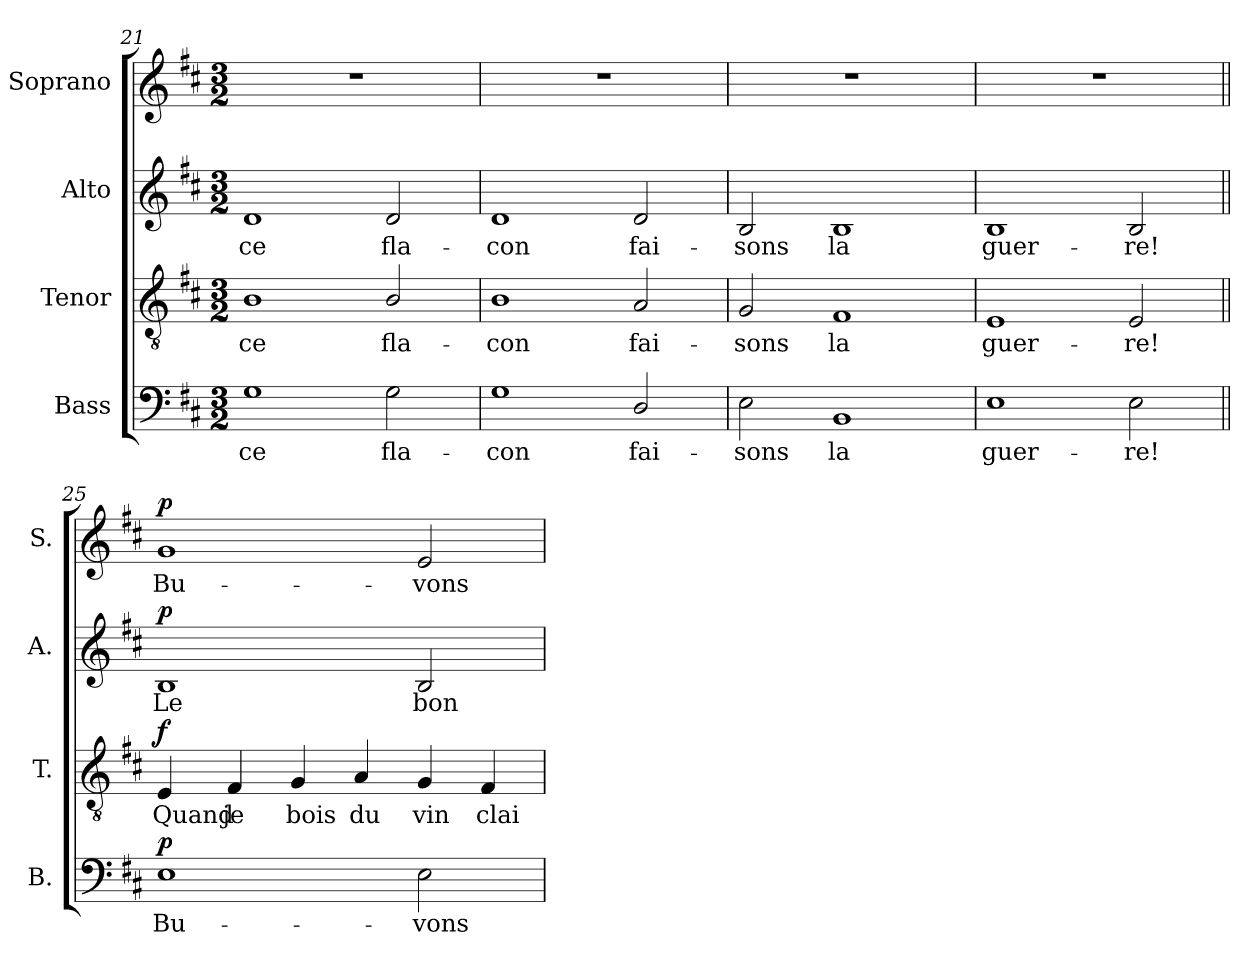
**kern	**text	**dynam	**kern	**text	**dynam	**kern	**text	**dynam	**kern	**text	**dynam
*part4	*part4	*part4	*part3	*part3	*part3	*part2	*part2	*part2	*part1	*part1	*part1
*staff4	*staff4	*staff4	*staff3	*staff3	*staff3	*staff2	*staff2	*staff2	*staff1	*staff1	*staff1
*I"Bass	*	*	*I"Tenor	*	*	*I"Alto	*	*	*I"Soprano	*	*
*I'B.	*	*	*I'T.	*	*	*I'A.	*	*	*I'S.	*	*
*clefF4	*	*	*clefGv2	*	*	*clefG2	*	*	*clefG2	*	*
*	*	*	*ITrd7c12	*	*	*	*	*	*	*	*
*k[f#c#]	*	*	*k[f#c#]	*	*	*k[f#c#]	*	*	*k[f#c#]	*	*
*D:	*	*	*D:	*	*	*D:	*	*	*D:	*	*
*M3/2	*	*	*M3/2	*	*	*M3/2	*	*	*M3/2	*	*
=21	=21	=21	=21	=21	=21	=21	=21	=21	=21	=21	=21
!	!LO:LY:b:color=#000000	!	!	!	!	!	!	!	!	!	!
!	!	!	!	!LO:LY:b:color=#000000	!	!	!	!	!	!	!
!	!	!	!	!	!	!	!LO:LY:b:color=#000000	!	!LO:N:vis=1	!	!
1Gi	ce	.	1BBi	ce	.	1di	ce	.	1.r	.	.
!	!LO:LY:b:color=#000000	!	!	!	!	!	!	!	!	!	!
!	!	!	!	!LO:LY:b:color=#000000	!	!	!	!	!	!	!
!	!	!	!	!	!	!	!LO:LY:b:color=#000000	!	!	!	!
2Gi\	fla-	.	2BBi/	fla-	.	2di/	fla-	.	.	.	.
=22	=22	=22	=22	=22	=22	=22	=22	=22	=22	=22	=22
!	!LO:LY:b:color=#000000	!	!	!	!	!	!	!	!	!	!
!	!	!	!	!LO:LY:b:color=#000000	!	!	!	!	!	!	!
!	!	!	!	!	!	!	!LO:LY:b:color=#000000	!	!LO:N:vis=1	!	!
1Gi	-con	.	1BBi	-con	.	1di	-con	.	1.r	.	.
!	!LO:LY:b:color=#000000	!	!	!	!	!	!	!	!	!	!
!	!	!	!	!LO:LY:b:color=#000000	!	!	!	!	!	!	!
!	!	!	!	!	!	!	!LO:LY:b:color=#000000	!	!	!	!
2Di/	fai-	.	2AAi/	fai-	.	2di/	fai-	.	.	.	.
!!LO:LB:g=z
=23	=23	=23	=23	=23	=23	=23	=23	=23	=23	=23	=23
!	!LO:LY:b:color=#000000	!	!	!	!	!	!	!	!	!	!
!	!	!	!	!LO:LY:b:color=#000000	!	!	!	!	!	!	!
!	!	!	!	!	!	!	!LO:LY:b:color=#000000	!	!LO:N:vis=1	!	!
2Ei\	-sons	.	2GGi/	-sons	.	2Bi/	-sons	.	1.r	.	.
!	!LO:LY:b:color=#000000	!	!	!	!	!	!	!	!	!	!
!	!	!	!	!LO:LY:b:color=#000000	!	!	!	!	!	!	!
!	!	!	!	!	!	!	!LO:LY:b:color=#000000	!	!	!	!
1BBi	la	.	1FF#i	la	.	1Bi	la	.	.	.	.
=24	=24	=24	=24	=24	=24	=24	=24	=24	=24	=24	=24
!	!LO:LY:b:color=#000000	!	!	!	!	!	!	!	!	!	!
!	!	!	!	!LO:LY:b:color=#000000	!	!	!	!	!	!	!
!	!	!	!	!	!	!	!LO:LY:b:color=#000000	!	!LO:N:vis=1	!	!
1Ei	guer-	.	1EEi	guer-	.	1Bi	guer-	.	1.r	.	.
!	!LO:LY:b:color=#000000	!	!	!	!	!	!	!	!	!	!
!	!	!	!	!LO:LY:b:color=#000000	!	!	!	!	!	!	!
!	!	!	!	!	!	!	!LO:LY:b:color=#000000	!	!	!	!
2Ei\	-re!	.	2EEi/	-re!	.	2Bi/	-re!	.	.	.	.
=25||	=25||	=25||	=25||	=25||	=25||	=25||	=25||	=25||	=25||	=25||	=25||
!	!LO:LY:b:color=#000000	!	!	!	!	!	!	!	!	!	!
!	!	!	!	!LO:LY:b:color=#000000	!	!	!	!	!	!	!
!	!	!	!	!	!	!	!LO:LY:b:color=#000000	!	!	!	!
!	!	!	!	!	!	!	!	!	!	!LO:LY:b:color=#000000	!
1Ei	Bu-	p	4EEi/	Quand	f	1Bi	Le	p	1gi	Bu-	p
!	!	!	!	!LO:LY:b:color=#000000	!	!	!	!	!	!	!
.	.	.	4FF#i/	je	.	.	.	.	.	.	.
!	!	!	!	!LO:LY:b:color=#000000	!	!	!	!	!	!	!
.	.	.	4GGi/	bois	.	.	.	.	.	.	.
!	!	!	!	!LO:LY:b:color=#000000	!	!	!	!	!	!	!
.	.	.	4AAi/	du	.	.	.	.	.	.	.
!	!LO:LY:b:color=#000000	!	!	!	!	!	!	!	!	!	!
!	!	!	!	!LO:LY:b:color=#000000	!	!	!	!	!	!	!
!	!	!	!	!	!	!	!LO:LY:b:color=#000000	!	!	!	!
!	!	!	!	!	!	!	!	!	!	!LO:LY:b:color=#000000	!
2Ei\	-vons	.	4GGi/	vin	.	2Bi/	bon	.	2ei/	-vons	.
!	!	!	!	!LO:LY:b:color=#000000	!	!	!	!	!	!	!
.	.	.	4FF#i/	clai-	.	.	.	.	.	.	.
=	=	=	=	=	=	=	=	=	=	=	=
*-	*-	*-	*-	*-	*-	*-	*-	*-	*-	*-	*-
